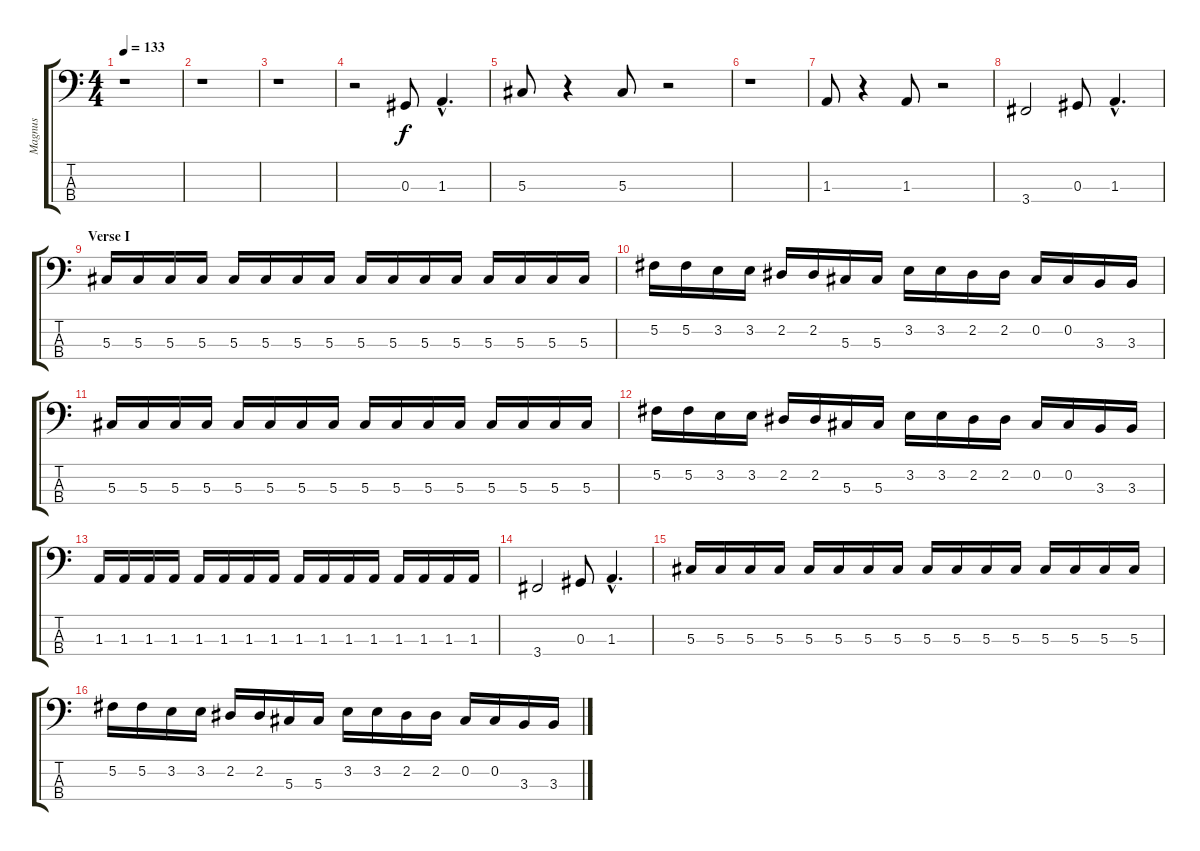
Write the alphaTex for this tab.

\track ("Magnus" "Magnus") {instrument electricbassfinger}
\staff {score tabs}
\tuning (Gb2 Db2 Ab1 Eb1) {hide}
\ts (4 4)
\tempo 133
\clef f4
\ks c
r.1{dy f instrument electricbassfinger} |
r.1 |
r.1 |
r.2 0.3.8 1.3{hac}.4{d} |
5.3.8 r.4 5.3.8 r.2 |
r.1 |
1.3.8 r.4 1.3.8 r.2 |
3.4.2 0.3.8 1.3{hac}.4{d} |
\section ("" "Verse I")
5.3.16 5.3.16 5.3.16 5.3.16 5.3.16 5.3.16 5.3.16 5.3.16 5.3.16 5.3.16 5.3.16 5.3.16 5.3.16 5.3.16 5.3.16 5.3.16 |
5.2.16 5.2.16 3.2.16 3.2.16 2.2.16 2.2.16 5.3.16 5.3.16 3.2.16 3.2.16 2.2.16 2.2.16 0.2.16 0.2.16 3.3.16 3.3.16 |
5.3.16 5.3.16 5.3.16 5.3.16 5.3.16 5.3.16 5.3.16 5.3.16 5.3.16 5.3.16 5.3.16 5.3.16 5.3.16 5.3.16 5.3.16 5.3.16 |
5.2.16 5.2.16 3.2.16 3.2.16 2.2.16 2.2.16 5.3.16 5.3.16 3.2.16 3.2.16 2.2.16 2.2.16 0.2.16 0.2.16 3.3.16 3.3.16 |
1.3.16 1.3.16 1.3.16 1.3.16 1.3.16 1.3.16 1.3.16 1.3.16 1.3.16 1.3.16 1.3.16 1.3.16 1.3.16 1.3.16 1.3.16 1.3.16 |
3.4.2 0.3.8 1.3{hac}.4{d} |
5.3.16 5.3.16 5.3.16 5.3.16 5.3.16 5.3.16 5.3.16 5.3.16 5.3.16 5.3.16 5.3.16 5.3.16 5.3.16 5.3.16 5.3.16 5.3.16 |
5.2.16 5.2.16 3.2.16 3.2.16 2.2.16 2.2.16 5.3.16 5.3.16 3.2.16 3.2.16 2.2.16 2.2.16 0.2.16 0.2.16 3.3.16 3.3.16
